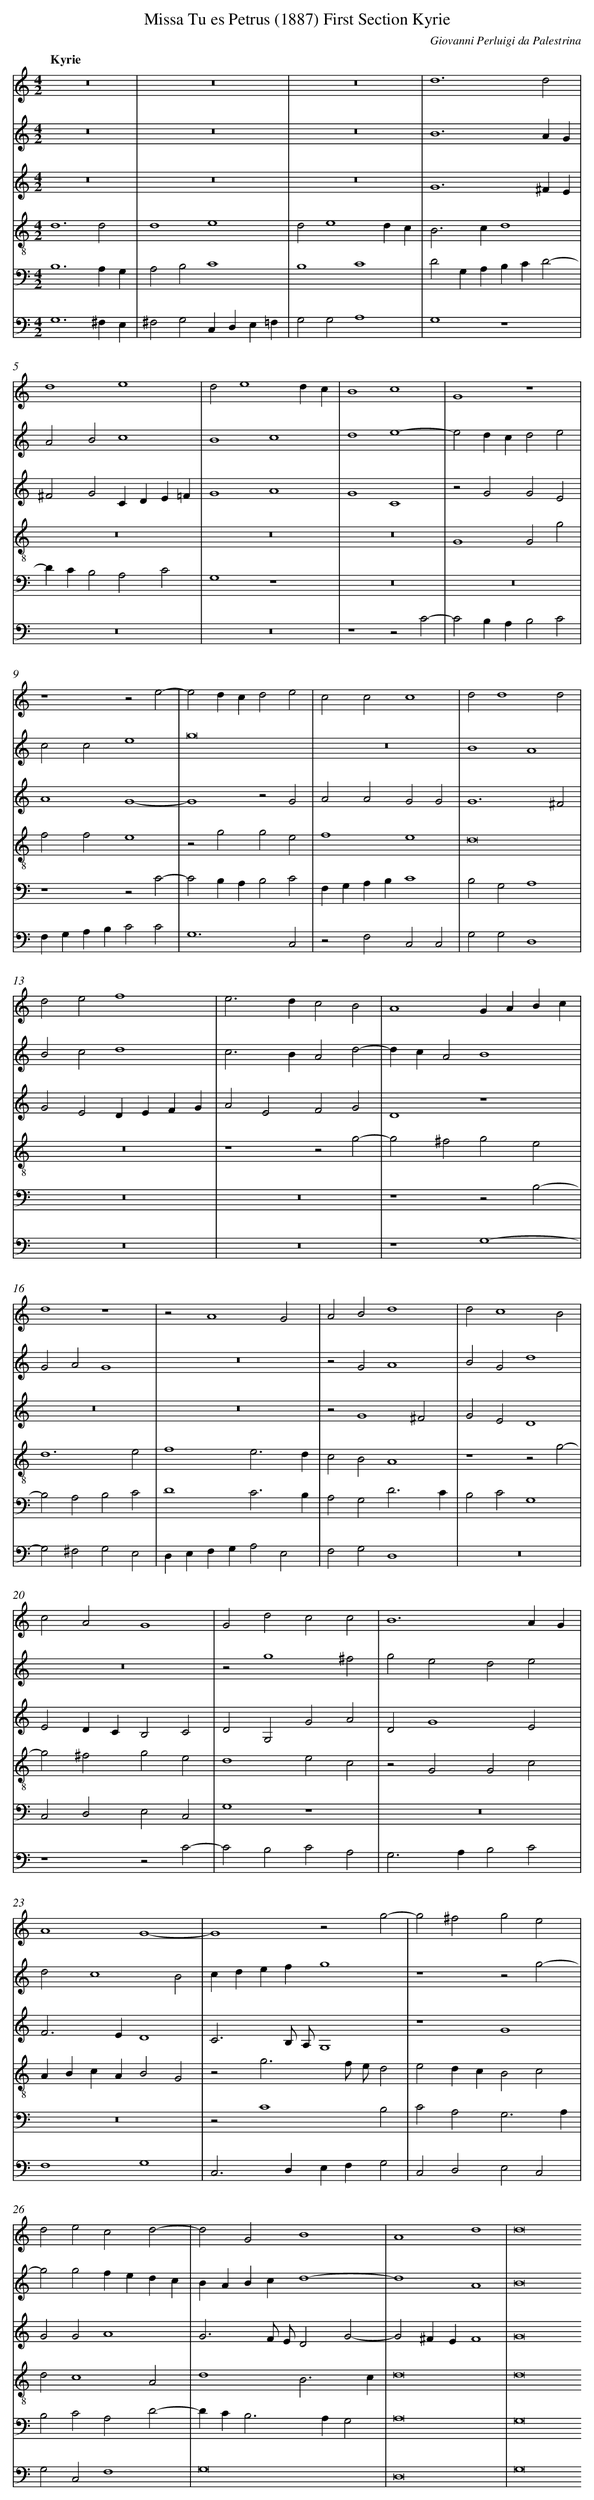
X:1
T: Missa Tu es Petrus (1887) First Section Kyrie
C: Giovanni Perluigi da Palestrina
L: 1/4
M: 4/2
Q: "Kyrie"
V: 1 clef=treble
V: 2 clef=treble
V: 3 clef=treble
V: 4 clef=treble-8
V: 5 clef=bass
V: 6 clef=bass
K: C
[V:1] z8 |
[V:2] z8 |
[V:3] z8 |
[V:4] d6d2 |
[V:5] B,6A,G, |
[V:6] G,6^F,E, |
[V:1] z8 |
[V:2] z8 |
[V:3] z8 |
[V:4] d4e4 |
[V:5] A,2B,2C4 |
[V:6] ^F,2G,2C,D,E,=F, |
[V:1] z8 |
[V:2] z8 |
[V:3] z8 |
[V:4] d2e4dc |
[V:5] B,4C4 |
[V:6] G,2G,2A,4 |
[V:1] d6d2 |
[V:2] B6AG |
[V:3] G6^FE |
[V:4] B2>c2d4 |
[V:5] D2G,A,B,CD2- |
[V:6] G,4z4 |
[V:1] d4e4 |
[V:2] A2B2c4 |
[V:3] ^F2G2CDE=F |
[V:4] z8 |
[V:5] DCB,2A,2C2 |
[V:6] z8 |
[V:1] d2e4dc |
[V:2] B4c4 |
[V:3] G4A4 |
[V:4] z8 |
[V:5] G,4z4 |
[V:6] z8 |
[V:1] B4c4 |
[V:2] d4e4- |
[V:3] G4C4 |
[V:4] z8 |
[V:5] z8 |
[V:6] z4z2C2- |
[V:1] G4z4 |
[V:2] e2dcd2e2 |
[V:3] z2G2G2E2 |
[V:4] G4G2g2 |
[V:5] z8 |
[V:6] C2B,A,B,2C2 |
[V:1] z4z2e2- |
[V:2] c2c2e4 |
[V:3] A4G4- |
[V:4] f2f2e4 |
[V:5] z4z2C2- |
[V:6] F,G,A,B,C2C2 |
[V:1] e2dcd2e2 |
[V:2] g8 |
[V:3] G4z2G2 |
[V:4] z2g2g2e2 |
[V:5] C2B,A,B,2C2 |
[V:6] G,6C,2 |
[V:1] c2c2c4 |
[V:2] z8 |
[V:3] A2A2G2G2 |
[V:4] f4e4 |
[V:5] F,G,A,B,C4 |
[V:6] z2F,2C,2C,2 |
[V:1] d2d4d2 |
[V:2] B4A4 |
[V:3] G6^F2 |
[V:4] d8 |
[V:5] B,2G,2A,4 |
[V:6] G,2G,2D,4 |
[V:1] d2e2f4 |
[V:2] B2c2d4 |
[V:3] G2E2DEFG |
[V:4] z8 |
[V:5] z8 |
[V:6] z8 |
[V:1] e2>d2c2B2 |
[V:2] c2>B2A2d2- |
[V:3] A2E2F2G2 |
[V:4] z4z2g2- |
[V:5] z8 |
[V:6] z8 |
[V:1] A4GABc |
[V:2] dcA2B4 |
[V:3] D4z4 |
[V:4] g2^f2g2e2 |
[V:5] z4z2B,2- |
[V:6] z4G,4- |
[V:1] d4z4 |
[V:2] G2A2G4 |
[V:3] z8 |
[V:4] d6e2 |
[V:5] B,2A,2B,2C2 |
[V:6] G,2^F,2G,2E,2 |
[V:1] z2A4G2 |
[V:2] z8 |
[V:3] z8 |
[V:4] f4e3d |
[V:5] D4C3B, |
[V:6] D,E,F,G,A,2E,2 |
[V:1] A2B2d4 |
[V:2] z2G2A4 |
[V:3] z2G4^F2 |
[V:4] c2B2A4 |
[V:5] A,2G,2D3C |
[V:6] F,2G,2D,4 |
[V:1] d2c4B2 |
[V:2] B2G2d4 |
[V:3] G2E2D4 |
[V:4] z4z2g2- |
[V:5] B,2C2G,4 |
[V:6] z8 |
[V:1] c2A2G4 |
[V:2] z8 |
[V:3] E2DCB,2C2 |
[V:4] g2^f2g2e2 |
[V:5] C,2D,2E,2C,2 |
[V:6] z4z2C2- |
[V:1] G2d2c2c2 |
[V:2] z2g4^f2 |
[V:3] D2G,2G2A2 |
[V:4] d4e2c2 |
[V:5] G,4z4 |
[V:6] C2B,2C2A,2 |
[V:1] B6AG |
[V:2] g2e2d2e2 |
[V:3] D2G4E2 |
[V:4] z2G2G2c2 |
[V:5] z8 |
[V:6] G,2>A,2B,2C2 |
[V:1] A4G4- |
[V:2] d2c4B2 |
[V:3] F2>E2D4 |
[V:4] ABcAB2G2 |
[V:5] z8 |
[V:6] F,4G,4 |
[V:1] G4z2g2- |
[V:2] cdefg4 |
[V:3] C3B,/ A,/G,4 |
[V:4] z2g3f/ e/d2 |
[V:5] z2C4B,2 |
[V:6] C,2>D,2E,F,G,2 |
[V:1] g2^f2g2e2 |
[V:2] z4z2g2- |
[V:3] z4G4 |
[V:4] e2dcB2c2 |
[V:5] C2A,2G,3A, |
[V:6] C,2D,2E,2C,2 |
[V:1] d2e2c2d2- |
[V:2] g2g2fedc |
[V:3] G2G2A4 |
[V:4] d2c4A2 |
[V:5] B,2C2A,2D2- |
[V:6] G,2C,2F,4 |
[V:1] d2G2B4 |
[V:2] BABcd4- |
[V:3] G3F/ E/D2G2- |
[V:4] d4B3c |
[V:5] DC2<B,2A,G,2 |
[V:6] G,8 |
[V:1] A4d4 |
[V:2] d4A4 |
[V:3] G2^FEF4 |
[V:4] d8 |
[V:5] A,8 |
[V:6] D,8 |
[V:1] d8
[V:2] B8
[V:3] G8
[V:4] d8
[V:5] G,8
[V:6] G,8
